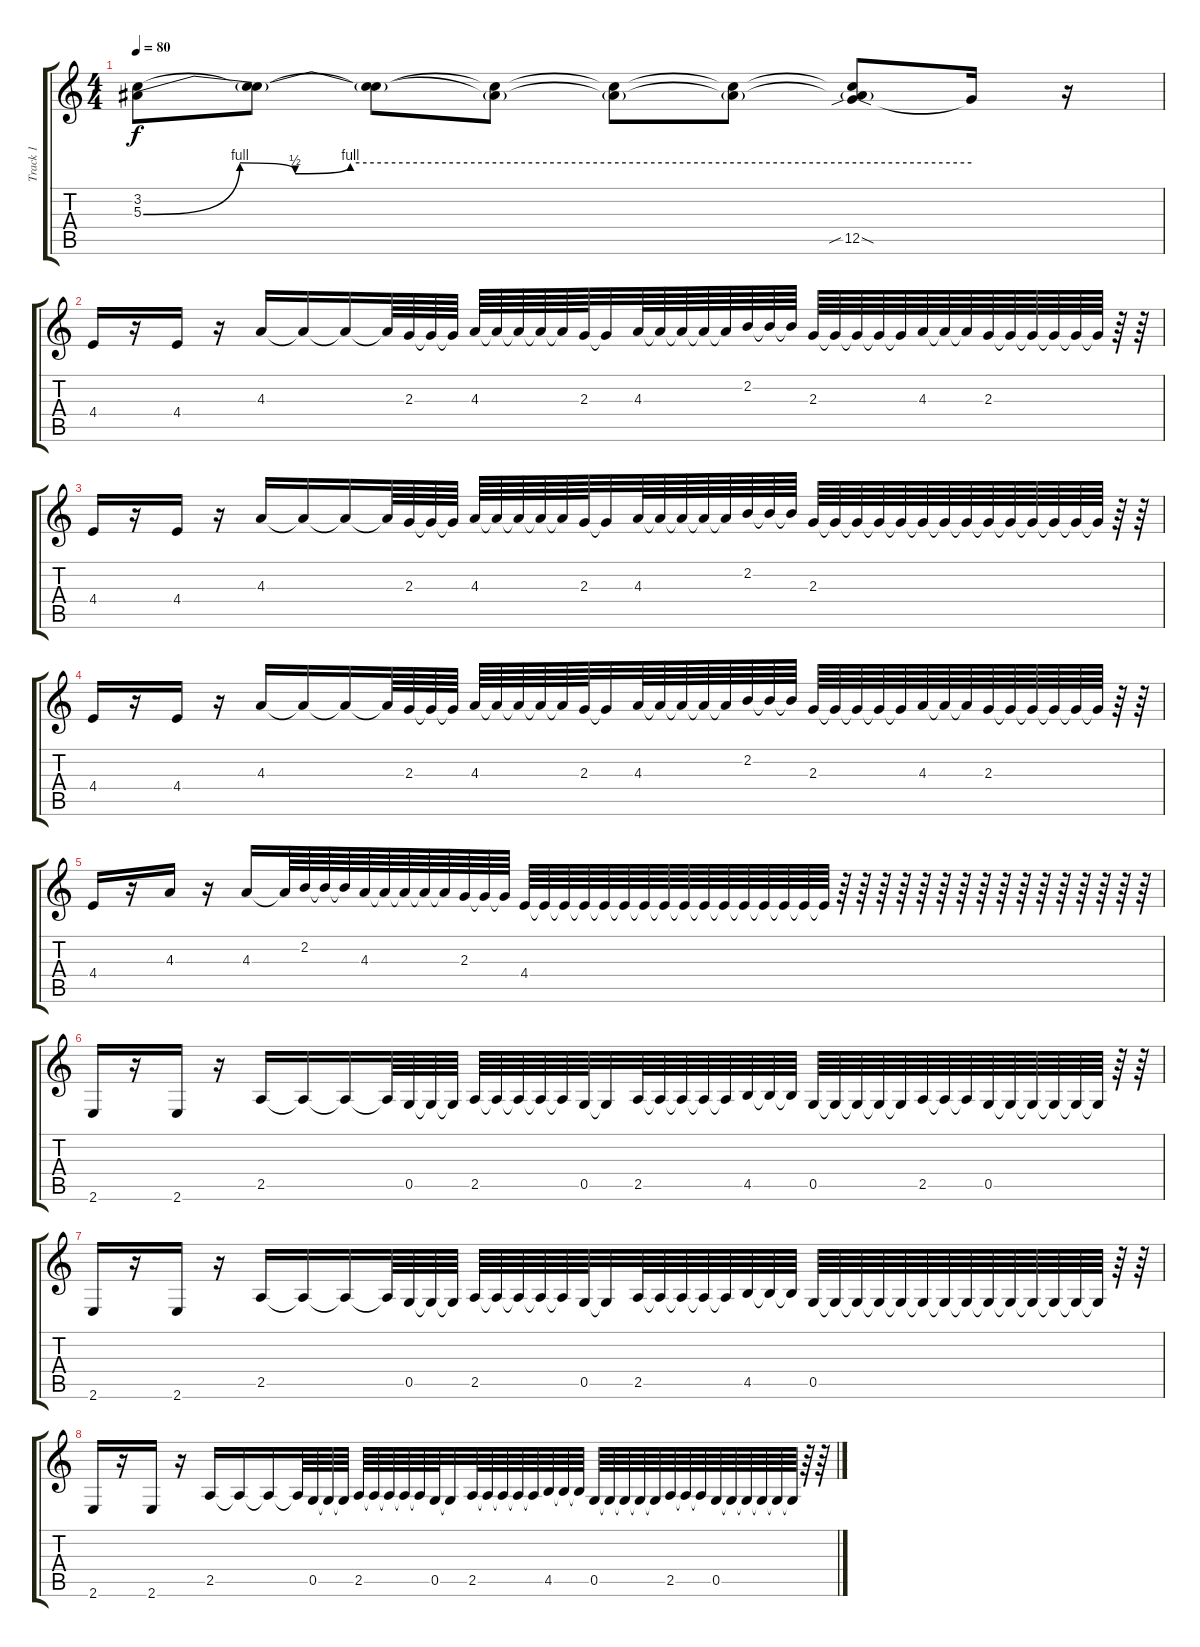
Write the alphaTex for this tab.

\track ("Track 1" "Track 1") {instrument electricguitarmuted}
\staff {score tabs}
\tuning (D4 A3 F3 C3 G2 D2) {hide}
\ts (4 4)
\tempo 80
\clef g2
\ks c
(3.2 5.3{be (custom 0 0 7 4 11 2 15 4 60 4)}).8{dy f} (3.2{t} 5.3{t}).8 (3.2{t} 5.3{t}).8 (3.2{t} 5.3{t}).8 (3.2{t} 5.3{t}).8 (3.2{t} 5.3{t}).8 (3.2{t} 5.3{t} 12.5{sib sod}).8 12.5{t}.16 r.16 |
4.4.16{instrument distortionguitar} r.16 4.4.16 r.16 4.3.16 4.3{t}.16 4.3{t}.16 4.3{t}.64 2.3.64 2.3{t}.64 2.3{t}.64 4.3.64 4.3{t}.64 4.3{t}.64 4.3{t}.64 4.3{t}.64 2.3.64 2.3{t}.32 4.3.64 4.3{t}.64 4.3{t}.64 4.3{t}.64 4.3{t}.64 2.2.64 2.2{t}.64 2.2{t}.64 2.3.64 2.3{t}.64 2.3{t}.64 2.3{t}.64 2.3{t}.64 4.3.64 4.3{t}.64 4.3{t}.64 2.3.64 2.3{t}.64 2.3{t}.64 2.3{t}.64 2.3{t}.64 2.3{t}.64 r.64 r.64 |
4.4.16 r.16 4.4.16 r.16 4.3.16 4.3{t}.16 4.3{t}.16 4.3{t}.64 2.3.64 2.3{t}.64 2.3{t}.64 4.3.64 4.3{t}.64 4.3{t}.64 4.3{t}.64 4.3{t}.64 2.3.64 2.3{t}.32 4.3.64 4.3{t}.64 4.3{t}.64 4.3{t}.64 4.3{t}.64 2.2.64 2.2{t}.64 2.2{t}.64 2.3.64 2.3{t}.64 2.3{t}.64 2.3{t}.64 2.3{t}.64 2.3{t}.64 2.3{t}.64 2.3{t}.64 2.3{t}.64 2.3{t}.64 2.3{t}.64 2.3{t}.64 2.3{t}.64 2.3{t}.64 r.64 r.64 |
4.4.16 r.16 4.4.16 r.16 4.3.16 4.3{t}.16 4.3{t}.16 4.3{t}.64 2.3.64 2.3{t}.64 2.3{t}.64 4.3.64 4.3{t}.64 4.3{t}.64 4.3{t}.64 4.3{t}.64 2.3.64 2.3{t}.32 4.3.64 4.3{t}.64 4.3{t}.64 4.3{t}.64 4.3{t}.64 2.2.64 2.2{t}.64 2.2{t}.64 2.3.64 2.3{t}.64 2.3{t}.64 2.3{t}.64 2.3{t}.64 4.3.64 4.3{t}.64 4.3{t}.64 2.3.64 2.3{t}.64 2.3{t}.64 2.3{t}.64 2.3{t}.64 2.3{t}.64 r.64 r.64 |
4.4.16 r.16 4.3.16 r.16 4.3.16 4.3{t}.64 2.2.64 2.2{t}.64 2.2{t}.64 4.3.64 4.3{t}.64 4.3{t}.64 4.3{t}.64 4.3{t}.64 2.3.64 2.3{t}.64 2.3{t}.64 4.4.64 4.4{t}.64 4.4{t}.64 4.4{t}.64 4.4{t}.64 4.4{t}.64 4.4{t}.64 4.4{t}.64 4.4{t}.64 4.4{t}.64 4.4{t}.64 4.4{t}.64 4.4{t}.64 4.4{t}.64 4.4{t}.64 4.4{t}.64 r.64 r.64 r.64 r.64 r.64 r.64 r.64 r.64 r.64 r.64 r.64 r.64 r.64 r.64 r.64 r.64 |
2.6.16{volume 12 instrument distortionguitar} r.16 2.6.16 r.16 2.5.16 2.5{t}.16 2.5{t}.16 2.5{t}.64 0.5.64 0.5{t}.64 0.5{t}.64 2.5.64 2.5{t}.64 2.5{t}.64 2.5{t}.64 2.5{t}.64 0.5.64 0.5{t}.32 2.5.64 2.5{t}.64 2.5{t}.64 2.5{t}.64 2.5{t}.64 4.5.64 4.5{t}.64 4.5{t}.64 0.5.64 0.5{t}.64 0.5{t}.64 0.5{t}.64 0.5{t}.64 2.5.64 2.5{t}.64 2.5{t}.64 0.5.64 0.5{t}.64 0.5{t}.64 0.5{t}.64 0.5{t}.64 0.5{t}.64 r.64 r.64 |
2.6.16 r.16 2.6.16 r.16 2.5.16 2.5{t}.16 2.5{t}.16 2.5{t}.64 0.5.64 0.5{t}.64 0.5{t}.64 2.5.64 2.5{t}.64 2.5{t}.64 2.5{t}.64 2.5{t}.64 0.5.64 0.5{t}.32 2.5.64 2.5{t}.64 2.5{t}.64 2.5{t}.64 2.5{t}.64 4.5.64 4.5{t}.64 4.5{t}.64 0.5.64 0.5{t}.64 0.5{t}.64 0.5{t}.64 0.5{t}.64 0.5{t}.64 0.5{t}.64 0.5{t}.64 0.5{t}.64 0.5{t}.64 0.5{t}.64 0.5{t}.64 0.5{t}.64 0.5{t}.64 r.64 r.64 |
2.6.16 r.16 2.6.16 r.16 2.5.16 2.5{t}.16 2.5{t}.16 2.5{t}.64 0.5.64 0.5{t}.64 0.5{t}.64 2.5.64 2.5{t}.64 2.5{t}.64 2.5{t}.64 2.5{t}.64 0.5.64 0.5{t}.32 2.5.64 2.5{t}.64 2.5{t}.64 2.5{t}.64 2.5{t}.64 4.5.64 4.5{t}.64 4.5{t}.64 0.5.64 0.5{t}.64 0.5{t}.64 0.5{t}.64 0.5{t}.64 2.5.64 2.5{t}.64 2.5{t}.64 0.5.64 0.5{t}.64 0.5{t}.64 0.5{t}.64 0.5{t}.64 0.5{t}.64 r.64 r.64
